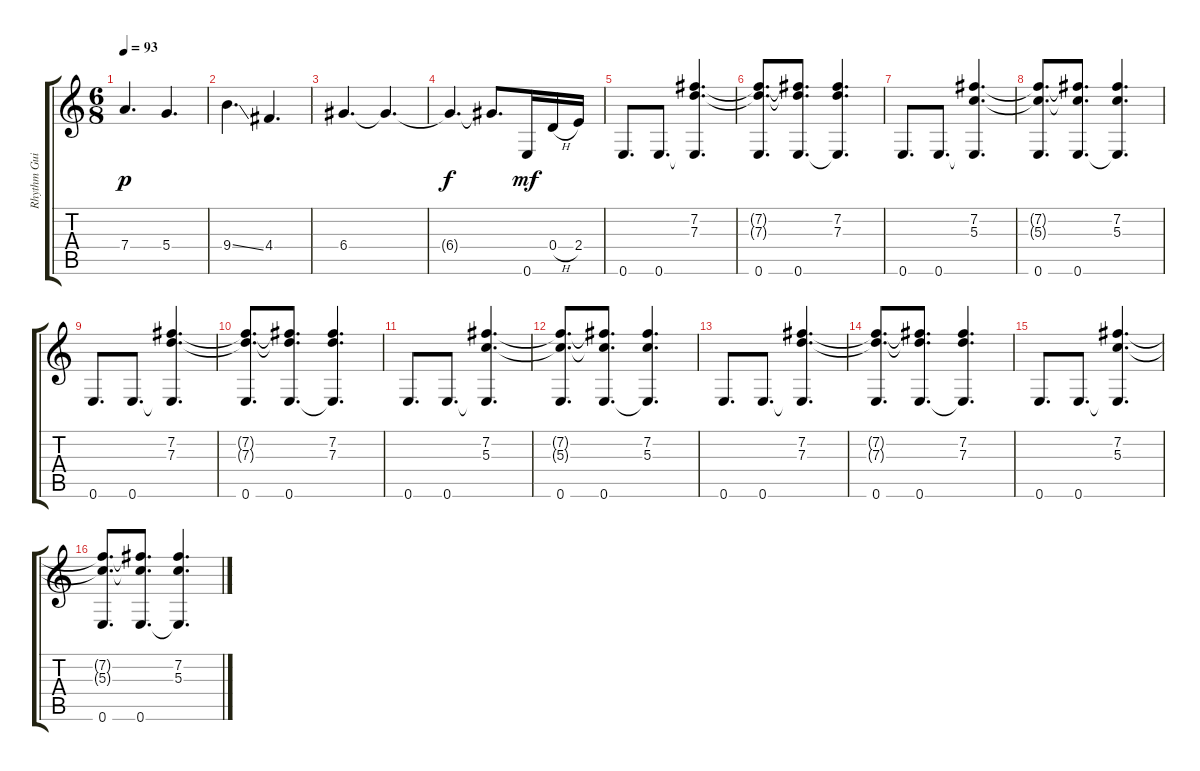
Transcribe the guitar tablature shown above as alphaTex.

\track ("Rhythm Guitar 1 [Mikael Akerfeldt + Pete" "Rhythm Gui") {instrument distortionguitar}
\staff {score tabs}
\tuning (E4 B3 G3 D3 A2 E2) {hide}
\ts (6 8)
\tempo 93
\clef g2
\ks c
7.4.4{d dy p} 5.4.4{d} |
9.4{ss}.4{d} 4.4.4{d} |
6.4.4{d} 6.4{t}.4{d} |
6.4{t}.4{d dy f} 6.4{t}.8{d} 0.6.16{dy mf} 0.4{h}.16 2.4.16 |
0.6.8{d} 0.6.8{d} (7.2 7.3 0.6{t}).4{d} |
(7.2{t} 7.3{t} 0.6).8{d} (7.2{t} 7.3{t} 0.6).8{d} (7.2 7.3 0.6{t}).4{d} |
0.6.8{d} 0.6.8{d} (7.2 5.3 0.6{t}).4{d} |
(7.2{t} 5.3{t} 0.6).8{d} (7.2{t} 5.3{t} 0.6).8{d} (7.2 5.3 0.6{t}).4{d} |
0.6.8{d} 0.6.8{d} (7.2 7.3 0.6{t}).4{d} |
(7.2{t} 7.3{t} 0.6).8{d} (7.2{t} 7.3{t} 0.6).8{d} (7.2 7.3 0.6{t}).4{d} |
0.6.8{d} 0.6.8{d} (7.2 5.3 0.6{t}).4{d} |
(7.2{t} 5.3{t} 0.6).8{d} (7.2{t} 5.3{t} 0.6).8{d} (7.2 5.3 0.6{t}).4{d} |
0.6.8{d} 0.6.8{d} (7.2 7.3 0.6{t}).4{d} |
(7.2{t} 7.3{t} 0.6).8{d} (7.2{t} 7.3{t} 0.6).8{d} (7.2 7.3 0.6{t}).4{d} |
0.6.8{d} 0.6.8{d} (7.2 5.3 0.6{t}).4{d} |
(7.2{t} 5.3{t} 0.6).8{d} (7.2{t} 5.3{t} 0.6).8{d} (7.2 5.3 0.6{t}).4{d}
